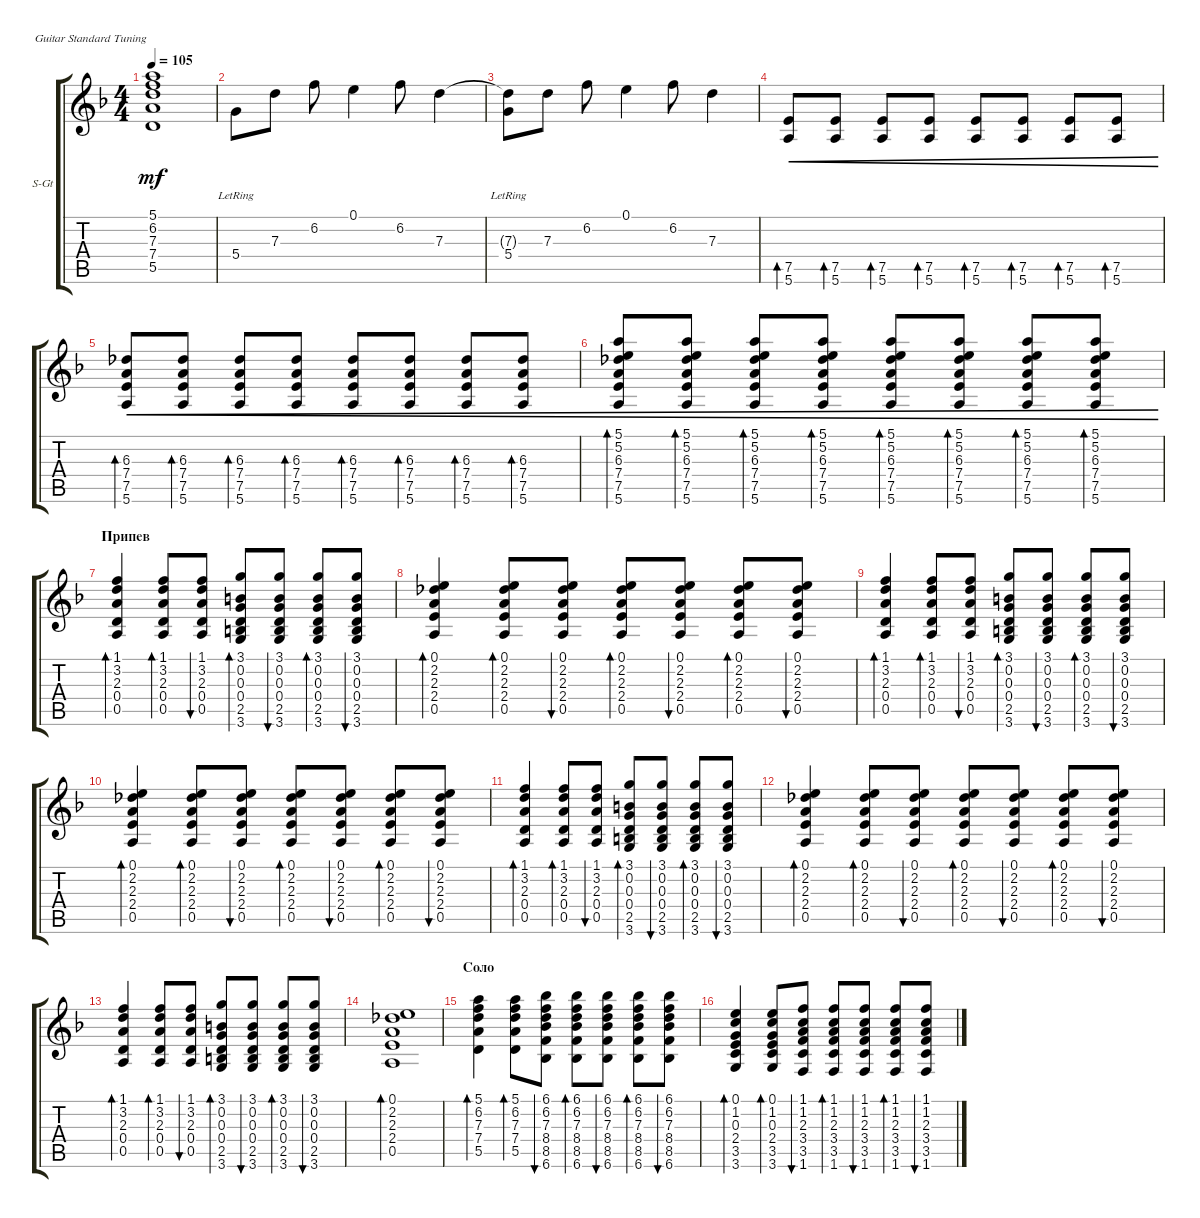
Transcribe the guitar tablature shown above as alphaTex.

\defaultSystemsLayout 4
\bracketExtendMode groupsimilarinstruments
\firstSystemTrackNameOrientation horizontal
\otherSystemsTrackNameOrientation horizontal
\track ("Steel Guitar" "S-Gt") {instrument acousticguitarsteel}
\staff {score tabs}
\tuning (E4 B3 G3 D3 A2 E2)
\ts (4 4)
\tempo 105
\clef g2
\ks dminor
(5.5{t} 7.4{t} 7.3{t} 6.2{t} 5.1{t}).1{dy mf} |
5.4{lr}.8 7.3.8 6.2.8 0.1.4 6.2.8 7.3.4 |
(7.3{t} 5.4{lr}).8 7.3.8 6.2.8 0.1.4 6.2.8 7.3.4 |
(7.5 5.6).8{bd 30 cre} (7.5 5.6).8{bd 30 cre} (7.5 5.6).8{bd 30 cre} (7.5 5.6).8{bd 30 cre} (7.5 5.6).8{bd 30 cre} (7.5 5.6).8{bd 30 cre} (7.5 5.6).8{bd 30 cre} (7.5 5.6).8{bd 30 cre} |
(7.5 7.4 6.3 5.6).8{bd 30 cre} (7.5 7.4 6.3 5.6).8{bd 30 cre} (7.5 7.4 6.3 5.6).8{bd 30 cre} (7.5 7.4 6.3 5.6).8{bd 30 cre} (7.5 7.4 6.3 5.6).8{bd 30 cre} (7.5 7.4 6.3 5.6).8{bd 30 cre} (7.5 7.4 6.3 5.6).8{bd 30 cre} (7.5 7.4 6.3 5.6).8{bd 30 cre} |
(7.5 7.4 6.3 5.2 5.6 5.1).8{bd 30 cre} (7.5 7.4 6.3 5.2 5.6 5.1).8{bd 30 cre} (7.5 7.4 6.3 5.2 5.6 5.1).8{bd 30 cre} (7.5 7.4 6.3 5.2 5.6 5.1).8{bd 30 cre} (7.5 7.4 6.3 5.2 5.6 5.1).8{bd 30 cre} (7.5 7.4 6.3 5.2 5.6 5.1).8{bd 30 cre} (7.5 7.4 6.3 5.2 5.6 5.1).8{bd 30 cre} (7.5 7.4 6.3 5.2 5.6 5.1).8{bd 30 cre} |
\section ("" "Припев")
(0.4 2.3 3.2 1.1 0.5).4{bd 30} (0.4 2.3 3.2 1.1 0.5).8{bd 30} (0.4 2.3 3.2 1.1 0.5).8{bu 30} (3.6 2.5 0.4 0.3 0.2 3.1).8{bd 30} (3.6 2.5 0.4 0.3 0.2 3.1).8{bu 30} (3.6 2.5 0.4 0.3 0.2 3.1).8{bd 30} (3.6 2.5 0.4 0.3 0.2 3.1).8{bu 30} |
(0.5 2.4 2.3 2.2 0.1).4{bd 30} (0.5 2.4 2.3 2.2 0.1).8{bd 30} (0.5 2.4 2.3 2.2 0.1).8{bu 30} (0.5 2.4 2.3 2.2 0.1).8{bd 30} (0.5 2.4 2.3 2.2 0.1).8{bu 30} (0.5 2.4 2.3 2.2 0.1).8{bd 30} (0.5 2.4 2.3 2.2 0.1).8{bu 30} |
(0.4 2.3 3.2 1.1 0.5).4{bd 30} (0.4 2.3 3.2 1.1 0.5).8{bd 30} (0.4 2.3 3.2 1.1 0.5).8{bu 30} (3.6 2.5 0.4 0.3 0.2 3.1).8{bd 30} (3.6 2.5 0.4 0.3 0.2 3.1).8{bu 30} (3.6 2.5 0.4 0.3 0.2 3.1).8{bd 30} (3.6 2.5 0.4 0.3 0.2 3.1).8{bu 30} |
(0.5 2.4 2.3 2.2 0.1).4{bd 30} (0.5 2.4 2.3 2.2 0.1).8{bd 30} (0.5 2.4 2.3 2.2 0.1).8{bu 30} (0.5 2.4 2.3 2.2 0.1).8{bd 30} (0.5 2.4 2.3 2.2 0.1).8{bu 30} (0.5 2.4 2.3 2.2 0.1).8{bd 30} (0.5 2.4 2.3 2.2 0.1).8{bu 30} |
(0.4 2.3 3.2 1.1 0.5).4{bd 30} (0.4 2.3 3.2 1.1 0.5).8{bd 30} (0.4 2.3 3.2 1.1 0.5).8{bu 30} (3.6 2.5 0.4 0.3 0.2 3.1).8{bd 30} (3.6 2.5 0.4 0.3 0.2 3.1).8{bu 30} (3.6 2.5 0.4 0.3 0.2 3.1).8{bd 30} (3.6 2.5 0.4 0.3 0.2 3.1).8{bu 30} |
(0.5 2.4 2.3 2.2 0.1).4{bd 30} (0.5 2.4 2.3 2.2 0.1).8{bd 30} (0.5 2.4 2.3 2.2 0.1).8{bu 30} (0.5 2.4 2.3 2.2 0.1).8{bd 30} (0.5 2.4 2.3 2.2 0.1).8{bu 30} (0.5 2.4 2.3 2.2 0.1).8{bd 30} (0.5 2.4 2.3 2.2 0.1).8{bu 30} |
(0.4 2.3 3.2 1.1 0.5).4{bd 30} (0.4 2.3 3.2 1.1 0.5).8{bd 30} (0.4 2.3 3.2 1.1 0.5).8{bu 30} (3.6 2.5 0.4 0.3 0.2 3.1).8{bd 30} (3.6 2.5 0.4 0.3 0.2 3.1).8{bu 30} (3.6 2.5 0.4 0.3 0.2 3.1).8{bd 30} (3.6 2.5 0.4 0.3 0.2 3.1).8{bu 30} |
(0.5 2.4 2.3 2.2 0.1).1{bd 30} |
\section ("" "Соло")
(5.5 7.4 7.3 6.2 5.1).4{bd 30} (5.5 7.4 7.3 6.2 5.1).8{bd 30} (6.6 8.5 8.4 7.3 6.2 6.1).8{bu 30} (6.6 8.5 8.4 7.3 6.2 6.1).8{bd 30} (6.6 8.5 8.4 7.3 6.2 6.1).8{bu 30} (6.6 8.5 8.4 7.3 6.2 6.1).8{bd 30} (6.6 8.5 8.4 7.3 6.2 6.1).8{bu 30} |
(3.5 2.4 0.3 1.2 0.1 3.6).4{bd 30} (3.5 2.4 0.3 1.2 0.1 3.6).8{bd 30} (1.6 3.5 3.4 2.3 1.2 1.1).8{bu 30} (1.6 3.5 3.4 2.3 1.2 1.1).8{bd 30} (1.6 3.5 3.4 2.3 1.2 1.1).8{bu 30} (1.6 3.5 3.4 2.3 1.2 1.1).8{bd 30} (1.6 3.5 3.4 2.3 1.2 1.1).8{bu 30}
